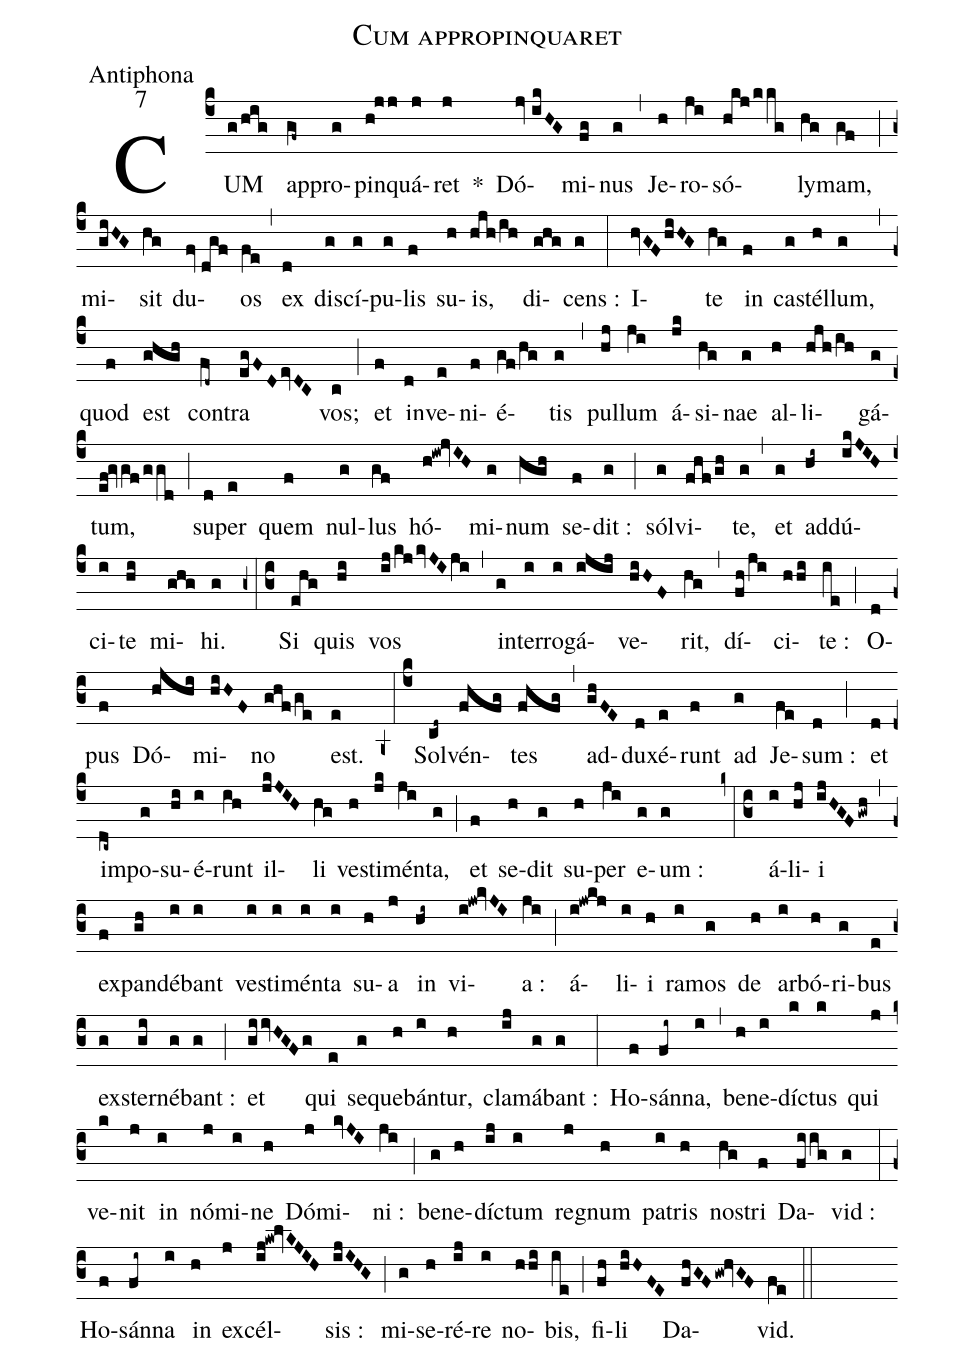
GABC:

name:Cum appropinquaret;
office-part:Antiphona;
mode:7;
%%
(c4) CUM(g/hig) ap(gf~)pro(g)pin(h!jj)quá(j)ret(j) *() Dó(jv//ikHG)mi(fg)nus(g) (,) Je(h)ro(ji)só(hkj/kkg)ly(hg)mam,(gf) (;) mi(giHG)sit(hg) du(fv//dgf)os(fe) (,) ex(d) di(g)scí(g)pu(g)lis(f) su(h)is,(hjh/ih) di(ghg)cens~:(g) (:) I(hvGFhiHG)te(hg) in(f) ca(g)stél(h)lum,(g) (,) quod(f) est(ghgh) con(fd~)tra(egFDevDC) vos;(c) (;) et(f) in(d)ve(e)ni(f)é(gf/hg)tis(g) (,) pul(hj)lum(ji) á(jk)si(hg)nae(g) al(h)li(hjh/ih)gá(g)tum,(ef!gvgf/ggd) (;) su(d)per(e) quem(f) nul(g)lus(gf) hó(h!iw!jvIH)mi(g)num(hgh) se(f)dit~:(g) (;) sól(g)vi(fhf/gh)te,(g) (,) et(g) ad(hi~)dú(ikJIH)ci(i)te(hi) mi(ghg)hi.(g) (z0:c3) Si(ehg) quis(hi) vos(ij/kjkvJIji) (,) in(g)ter(i)ro(i)gá(ijij)ve(hiHF)rit,(hg) (,) dí(fh/ji)ci(hhi)te~:(ie) (;) O(d)pus(f) Dó(hjhi)mi(hiHF)no(ghf/ge) est.(e) (z0:c4) Sol(cd~)vén(fhfg)tes(fhfg) (,) ad(ghFE)du(d)xé(e)runt(f) ad(g) Je(fe)sum~:(d) (;) et(d) im(dc~)po(g)su(hi)é(i)runt(ih) il(jkJIH)li(hg) ve(h)sti(jk)mén(ji)ta,(g) (;) et(f) se(h)dit(g) su(h)per(ji) e(g)um~:(g) (z0:c3) á(i)li(hj)i(ijHGFgwh) (,) ex(f)pan(gh)dé(i)bant(i) ve(i)sti(i)mén(i)ta(i) su(h)a(j) in(hi~) vi(i!jw!kvJI)a~:(ji) (;) á(i!jwkj)li(i)i(h) ra(i)mos(g) de(h) ar(i)bó(h)ri(g)bus(e) ex(g)ster(gi)né(g)bant~:(g) (;) et(giivHGFg) qui(e) se(g)que(h)bán(i)tur,(h) cla(ij)má(g)bant~:(g) (:) Ho(f)sán(fi~)na,(i) (,) be(h)ne(i)dí(k)ctus(k) qui(j) ve(k)nit(j) in(i) nó(j)mi(i)ne(h) Dó(j)mi(kvJI)ni~:(ji) (;) be(g)ne(h)dí(ij)ctum(i) re(j)gnum(h) pa(i)tris(h) no(hg)stri(f) Da(fiig)vid~:(g) (:) Ho(f)sán(fi~)na(i) in(h) ex(j)cél(ij!kw!lvKJIH)sis~:(ijIHG) (;) mi(g)se(h)ré(ij)re(i) no(hhi)bis,(ie) (;) fi(fh)li(hiHFE) Da(fhGFgw!hvGF)vid.(fe) (::)
